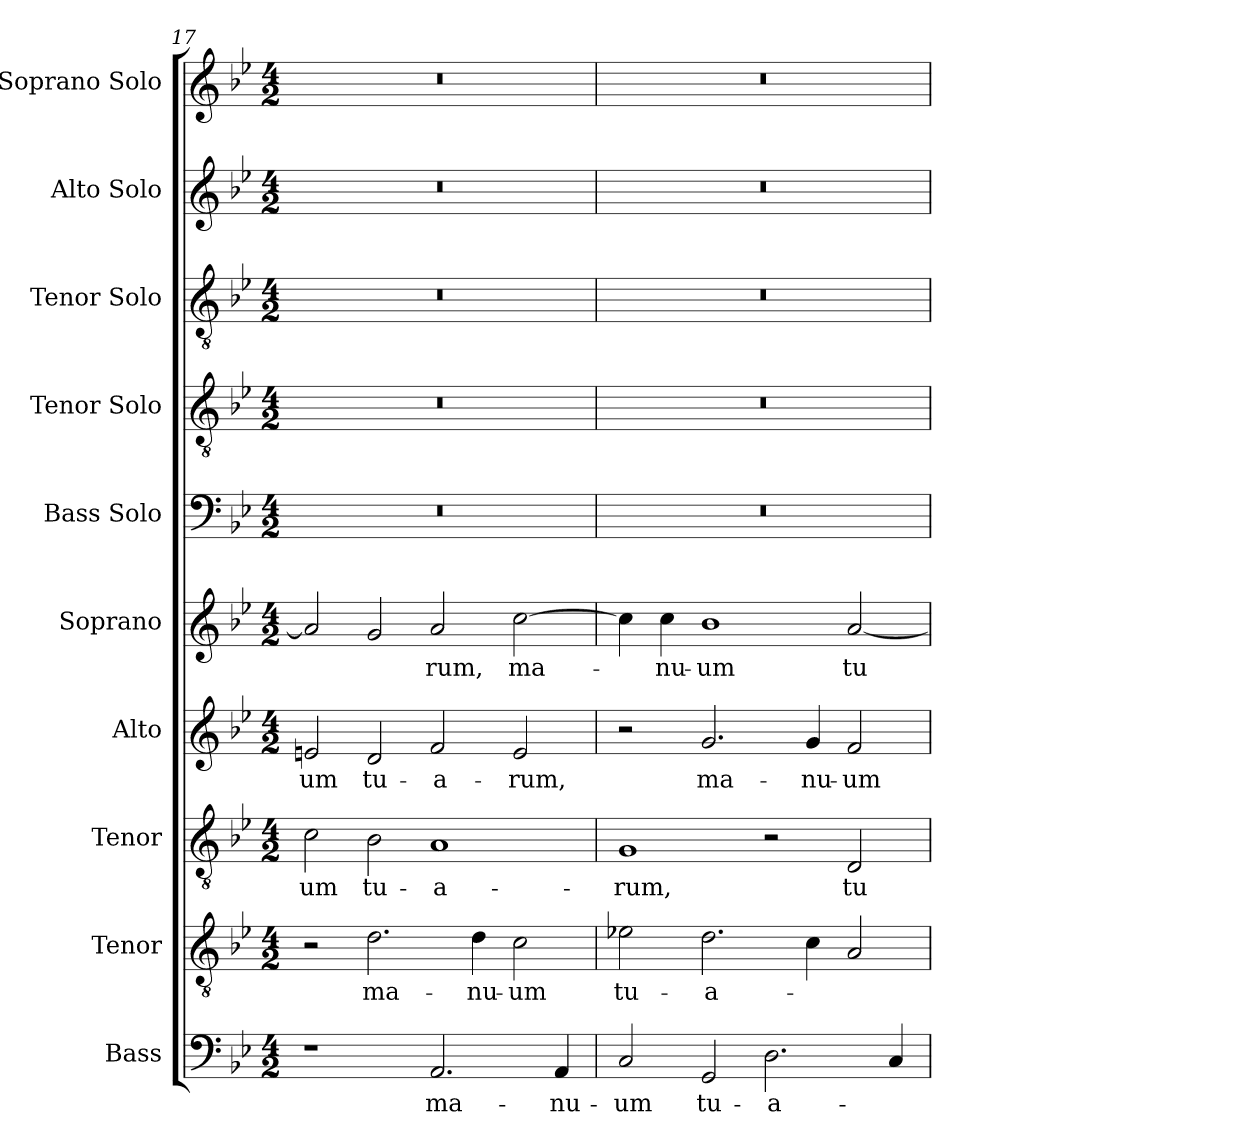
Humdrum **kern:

**kern	**text	**kern	**text	**kern	**text	**kern	**text	**kern	**text	**kern	**kern	**kern	**kern	**kern
*part10	*part10	*part9	*part9	*part8	*part8	*part7	*part7	*part6	*part6	*part5	*part4	*part3	*part2	*part1
*staff10	*staff10	*staff9	*staff9	*staff8	*staff8	*staff7	*staff7	*staff6	*staff6	*staff5	*staff4	*staff3	*staff2	*staff1
*I"Bass	*	*I"Tenor	*	*I"Tenor	*	*I"Alto	*	*I"Soprano	*	*I"Bass Solo	*I"Tenor Solo	*I"Tenor Solo	*I"Alto Solo	*I"Soprano Solo
*I'B.	*	*I'T.	*	*I'T.	*	*I'A.	*	*I'S.	*	*I'B.	*I'T.	*I'T.	*I'A.	*I'S.
!!LO:PB:g=z
*clefF4	*	*clefGv2	*	*clefGv2	*	*clefG2	*	*clefG2	*	*clefF4	*clefGv2	*clefGv2	*clefG2	*clefG2
*	*	*ITrd7c12	*	*ITrd7c12	*	*	*	*	*	*	*ITrd7c12	*ITrd7c12	*	*
*k[b-e-]	*	*k[b-e-]	*	*k[b-e-]	*	*k[b-e-]	*	*k[b-e-]	*	*k[b-e-]	*k[b-e-]	*k[b-e-]	*k[b-e-]	*k[b-e-]
*B-:	*	*B-:	*	*B-:	*	*B-:	*	*B-:	*	*B-:	*B-:	*B-:	*B-:	*B-:
*M4/2	*	*M4/2	*	*M4/2	*	*M4/2	*	*M4/2	*	*M4/2	*M4/2	*M4/2	*M4/2	*M4/2
=17	=17	=17	=17	=17	=17	=17	=17	=17	=17	=17	=17	=17	=17	=17
!	!	!	!	!	!LO:LY:b:color=#000000	!	!	!	!	!	!	!	!	!
!	!	!	!	!	!	!	!LO:LY:b:color=#000000	!	!	!LO:N:vis=1	!LO:N:vis=1	!LO:N:vis=1	!LO:N:vis=1	!LO:N:vis=1
1r	.	2r	.	2Ci\	-um	2eni/	-um	2ai/]	.	0r	0r	0r	0r	0r
!	!	!	!LO:LY:b:color=#000000	!	!	!	!	!	!	!	!	!	!	!
!	!	!	!	!	!LO:LY:b:color=#000000	!	!	!	!	!	!	!	!	!
!	!	!	!	!	!	!	!LO:LY:b:color=#000000	!	!	!	!	!	!	!
.	.	2.Di\	ma-	2BB-i\	tu-	2di/	tu-	2gi/	.	.	.	.	.	.
!	!LO:LY:b:color=#000000	!	!	!	!	!	!	!	!	!	!	!	!	!
!	!	!	!	!	!LO:LY:b:color=#000000	!	!	!	!	!	!	!	!	!
!	!	!	!	!	!	!	!LO:LY:b:color=#000000	!	!	!	!	!	!	!
!	!	!	!	!	!	!	!	!	!LO:LY:b:color=#000000	!	!	!	!	!
2.AAi/	ma-	.	.	1AAi	-a-	2fi/	-a-	2ai/	-rum,	.	.	.	.	.
!	!	!	!LO:LY:b:color=#000000	!	!	!	!	!	!	!	!	!	!	!
.	.	4Di\	-nu-	.	.	.	.	.	.	.	.	.	.	.
!	!	!	!LO:LY:b:color=#000000	!	!	!	!	!	!	!	!	!	!	!
!	!	!	!	!	!	!	!LO:LY:b:color=#000000	!	!	!	!	!	!	!
!	!	!	!	!	!	!	!	!	!LO:LY:b:color=#000000	!	!	!	!	!
.	.	2Ci\	-um	.	.	2ei/	-rum,	[2cci\	ma-	.	.	.	.	.
!	!LO:LY:b:color=#000000	!	!	!	!	!	!	!	!	!	!	!	!	!
4AAi/	-nu-	.	.	.	.	.	.	.	.	.	.	.	.	.
=18	=18	=18	=18	=18	=18	=18	=18	=18	=18	=18	=18	=18	=18	=18
!	!LO:LY:b:color=#000000	!	!	!	!	!	!	!	!	!	!	!	!	!
!	!	!	!LO:LY:b:color=#000000	!	!	!	!	!	!	!	!	!	!	!
!	!	!	!	!	!LO:LY:b:color=#000000	!	!	!	!	!LO:N:vis=1	!LO:N:vis=1	!LO:N:vis=1	!LO:N:vis=1	!LO:N:vis=1
2Ci/	-um	2E-Xi\	tu-	1GGi	-rum,	2r	.	4cci\]	.	0r	0r	0r	0r	0r
!	!	!	!	!	!	!	!	!	!LO:LY:b:color=#000000	!	!	!	!	!
.	.	.	.	.	.	.	.	4cci\	-nu-	.	.	.	.	.
!	!LO:LY:b:color=#000000	!	!	!	!	!	!	!	!	!	!	!	!	!
!	!	!	!LO:LY:b:color=#000000	!	!	!	!	!	!	!	!	!	!	!
!	!	!	!	!	!	!	!LO:LY:b:color=#000000	!	!	!	!	!	!	!
!	!	!	!	!	!	!	!	!	!LO:LY:b:color=#000000	!	!	!	!	!
2GGi/	tu-	2.Di\	-a-	.	.	2.gi/	ma-	1b-i	-um	.	.	.	.	.
!	!LO:LY:b:color=#000000	!	!	!	!	!	!	!	!	!	!	!	!	!
2.Di\	-a-	.	.	2r	.	.	.	.	.	.	.	.	.	.
!	!	!	!	!	!	!	!LO:LY:b:color=#000000	!	!	!	!	!	!	!
.	.	4Ci\	.	.	.	4gi/	-nu-	.	.	.	.	.	.	.
!	!	!	!	!	!LO:LY:b:color=#000000	!	!	!	!	!	!	!	!	!
!	!	!	!	!	!	!	!LO:LY:b:color=#000000	!	!	!	!	!	!	!
!	!	!	!	!	!	!	!	!	!LO:LY:b:color=#000000	!	!	!	!	!
.	.	2AAi/	.	2DDi/	tu-	2fi/	-um	[2ai/	tu-	.	.	.	.	.
4Ci/	.	.	.	.	.	.	.	.	.	.	.	.	.	.
=	=	=	=	=	=	=	=	=	=	=	=	=	=	=
*-	*-	*-	*-	*-	*-	*-	*-	*-	*-	*-	*-	*-	*-	*-
